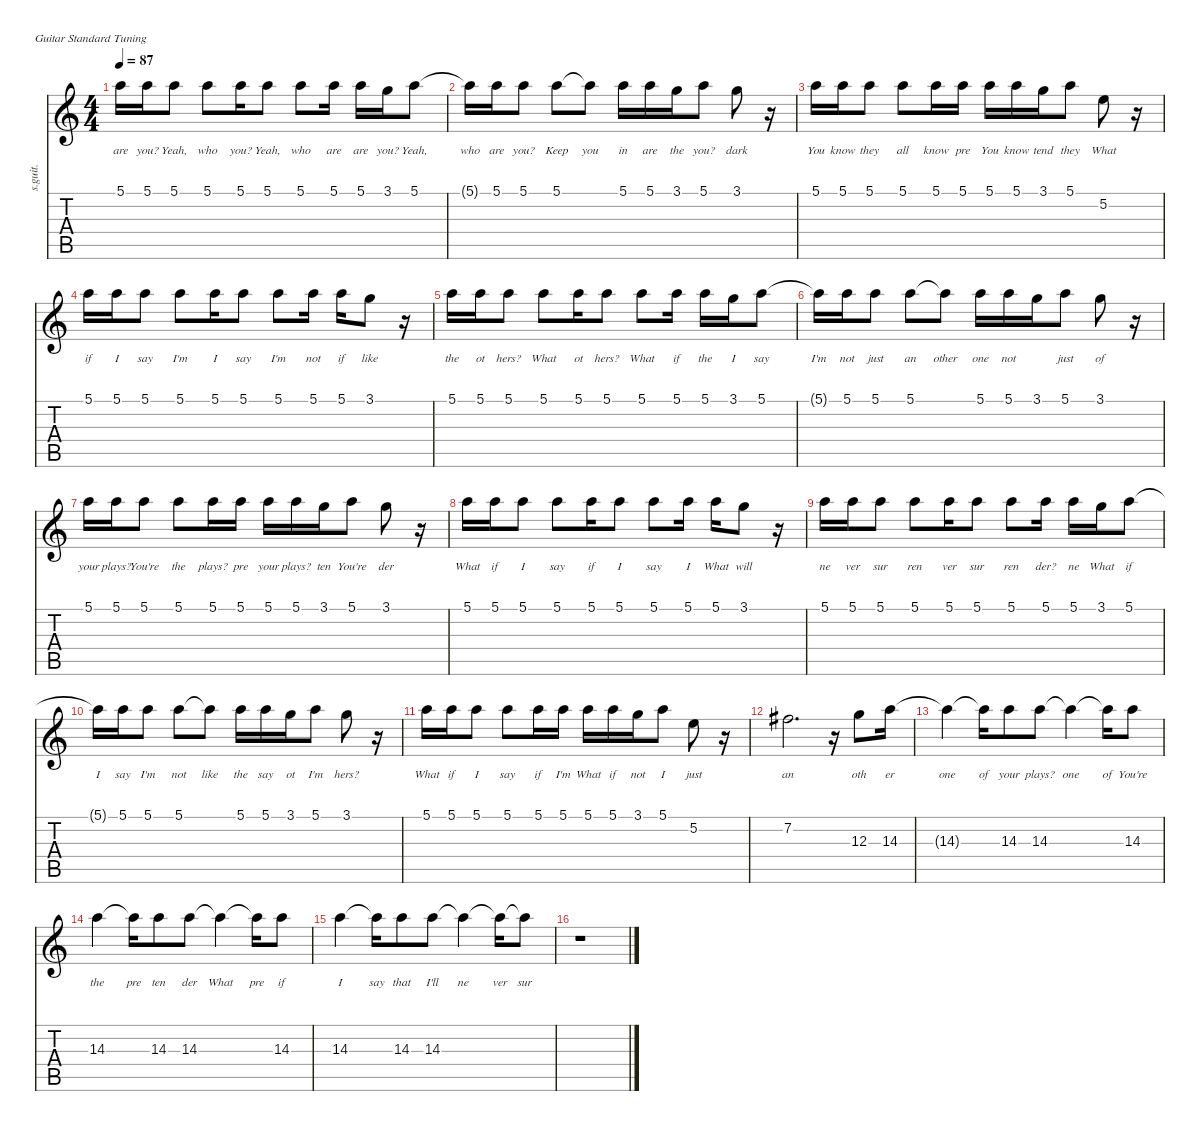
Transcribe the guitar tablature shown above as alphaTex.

\defaultSystemsLayout 4
\hideDynamics
\bracketExtendMode nobrackets
\track ("Dave Grohl (Lead Vocal)" "s.guit.") {instrument clarinet}
\staff {score tabs}
\tuning (E4 B3 G3 D3 A2 E2)
\displaytranspose 12
\ts (4 4)
\tempo 87
\clef g2
\ks c
5.1.16{lyrics (0 "are") lyrics (1 "") lyrics (2 "") lyrics (3 "") lyrics (4 "") dy f} 5.1.16{lyrics (0 "you?") lyrics (1 "") lyrics (2 "") lyrics (3 "") lyrics (4 "")} 5.1.8{lyrics (0 "Yeah,") lyrics (1 "") lyrics (2 "") lyrics (3 "") lyrics (4 "")} 5.1.8{lyrics (0 "who") lyrics (1 "") lyrics (2 "") lyrics (3 "") lyrics (4 "")} 5.1.16{lyrics (0 "you?") lyrics (1 "") lyrics (2 "") lyrics (3 "") lyrics (4 "")} 5.1.8{lyrics (0 "Yeah,") lyrics (1 "") lyrics (2 "") lyrics (3 "") lyrics (4 "")} 5.1.8{lyrics (0 "who") lyrics (1 "") lyrics (2 "") lyrics (3 "") lyrics (4 "")} 5.1.16{lyrics (0 "are") lyrics (1 "") lyrics (2 "") lyrics (3 "") lyrics (4 "")} 5.1.16{lyrics (0 "are") lyrics (1 "") lyrics (2 "") lyrics (3 "") lyrics (4 "")} 3.1.16{lyrics (0 "you?") lyrics (1 "") lyrics (2 "") lyrics (3 "") lyrics (4 "")} 5.1.8{lyrics (0 "Yeah,") lyrics (1 "") lyrics (2 "") lyrics (3 "") lyrics (4 "")} |
5.1{t}.16{lyrics (0 "who") lyrics (1 "") lyrics (2 "") lyrics (3 "") lyrics (4 "")} 5.1.16{lyrics (0 "are") lyrics (1 "") lyrics (2 "") lyrics (3 "") lyrics (4 "")} 5.1.8{lyrics (0 "you?") lyrics (1 "") lyrics (2 "") lyrics (3 "") lyrics (4 "")} 5.1.8{lyrics (0 "Keep") lyrics (1 "") lyrics (2 "") lyrics (3 "") lyrics (4 "")} 5.1{t}.8{lyrics (0 "you") lyrics (1 "") lyrics (2 "") lyrics (3 "") lyrics (4 "")} 5.1.16{lyrics (0 "in") lyrics (1 "") lyrics (2 "") lyrics (3 "") lyrics (4 "")} 5.1.16{lyrics (0 "are") lyrics (1 "") lyrics (2 "") lyrics (3 "") lyrics (4 "")} 3.1.16{lyrics (0 "the") lyrics (1 "") lyrics (2 "") lyrics (3 "") lyrics (4 "")} 5.1.8{lyrics (0 "you?") lyrics (1 "") lyrics (2 "") lyrics (3 "") lyrics (4 "")} 3.1.8{lyrics (0 "dark") lyrics (1 "") lyrics (2 "") lyrics (3 "") lyrics (4 "")} r.16 |
5.1.16{lyrics (0 "You") lyrics (1 "") lyrics (2 "") lyrics (3 "") lyrics (4 "")} 5.1.16{lyrics (0 "know") lyrics (1 "") lyrics (2 "") lyrics (3 "") lyrics (4 "")} 5.1.8{lyrics (0 "they") lyrics (1 "") lyrics (2 "") lyrics (3 "") lyrics (4 "")} 5.1.8{lyrics (0 "all") lyrics (1 "") lyrics (2 "") lyrics (3 "") lyrics (4 "")} 5.1.16{lyrics (0 "know") lyrics (1 "") lyrics (2 "") lyrics (3 "") lyrics (4 "")} 5.1.16{lyrics (0 "pre") lyrics (1 "") lyrics (2 "") lyrics (3 "") lyrics (4 "")} 5.1.16{lyrics (0 "You") lyrics (1 "") lyrics (2 "") lyrics (3 "") lyrics (4 "")} 5.1.16{lyrics (0 "know") lyrics (1 "") lyrics (2 "") lyrics (3 "") lyrics (4 "")} 3.1.16{lyrics (0 "tend") lyrics (1 "") lyrics (2 "") lyrics (3 "") lyrics (4 "")} 5.1.8{lyrics (0 "they") lyrics (1 "") lyrics (2 "") lyrics (3 "") lyrics (4 "")} 5.2.8{lyrics (0 "What") lyrics (1 "") lyrics (2 "") lyrics (3 "") lyrics (4 "")} r.16 |
5.1.16{lyrics (0 "if") lyrics (1 "") lyrics (2 "") lyrics (3 "") lyrics (4 "")} 5.1.16{lyrics (0 "I") lyrics (1 "") lyrics (2 "") lyrics (3 "") lyrics (4 "")} 5.1.8{lyrics (0 "say") lyrics (1 "") lyrics (2 "") lyrics (3 "") lyrics (4 "")} 5.1.8{lyrics (0 "I'm") lyrics (1 "") lyrics (2 "") lyrics (3 "") lyrics (4 "")} 5.1.16{lyrics (0 "I") lyrics (1 "") lyrics (2 "") lyrics (3 "") lyrics (4 "")} 5.1.8{lyrics (0 "say") lyrics (1 "") lyrics (2 "") lyrics (3 "") lyrics (4 "")} 5.1.8{lyrics (0 "I'm") lyrics (1 "") lyrics (2 "") lyrics (3 "") lyrics (4 "")} 5.1.16{lyrics (0 "not") lyrics (1 "") lyrics (2 "") lyrics (3 "") lyrics (4 "")} 5.1.16{lyrics (0 "if") lyrics (1 "") lyrics (2 "") lyrics (3 "") lyrics (4 "")} 3.1.8{lyrics (0 "like") lyrics (1 "") lyrics (2 "") lyrics (3 "") lyrics (4 "")} r.16 |
5.1.16{lyrics (0 "the") lyrics (1 "") lyrics (2 "") lyrics (3 "") lyrics (4 "")} 5.1.16{lyrics (0 "ot") lyrics (1 "") lyrics (2 "") lyrics (3 "") lyrics (4 "")} 5.1.8{lyrics (0 "hers?") lyrics (1 "") lyrics (2 "") lyrics (3 "") lyrics (4 "")} 5.1.8{lyrics (0 "What") lyrics (1 "") lyrics (2 "") lyrics (3 "") lyrics (4 "")} 5.1.16{lyrics (0 "ot") lyrics (1 "") lyrics (2 "") lyrics (3 "") lyrics (4 "")} 5.1.8{lyrics (0 "hers?") lyrics (1 "") lyrics (2 "") lyrics (3 "") lyrics (4 "")} 5.1.8{lyrics (0 "What") lyrics (1 "") lyrics (2 "") lyrics (3 "") lyrics (4 "")} 5.1.16{lyrics (0 "if") lyrics (1 "") lyrics (2 "") lyrics (3 "") lyrics (4 "")} 5.1.16{lyrics (0 "the") lyrics (1 "") lyrics (2 "") lyrics (3 "") lyrics (4 "")} 3.1.16{lyrics (0 "I") lyrics (1 "") lyrics (2 "") lyrics (3 "") lyrics (4 "")} 5.1.8{lyrics (0 "say") lyrics (1 "") lyrics (2 "") lyrics (3 "") lyrics (4 "")} |
5.1{t}.16{lyrics (0 "I'm") lyrics (1 "") lyrics (2 "") lyrics (3 "") lyrics (4 "")} 5.1.16{lyrics (0 "not") lyrics (1 "") lyrics (2 "") lyrics (3 "") lyrics (4 "")} 5.1.8{lyrics (0 "just") lyrics (1 "") lyrics (2 "") lyrics (3 "") lyrics (4 "")} 5.1.8{lyrics (0 "an") lyrics (1 "") lyrics (2 "") lyrics (3 "") lyrics (4 "")} 5.1{t}.8{lyrics (0 "other") lyrics (1 "") lyrics (2 "") lyrics (3 "") lyrics (4 "")} 5.1.16{lyrics (0 "one") lyrics (1 "") lyrics (2 "") lyrics (3 "") lyrics (4 "")} 5.1.16{lyrics (0 "not") lyrics (1 "") lyrics (2 "") lyrics (3 "") lyrics (4 "")} 3.1.16{lyrics (0 "") lyrics (1 "") lyrics (2 "") lyrics (3 "") lyrics (4 "")} 5.1.8{lyrics (0 "just") lyrics (1 "") lyrics (2 "") lyrics (3 "") lyrics (4 "")} 3.1.8{lyrics (0 "of") lyrics (1 "") lyrics (2 "") lyrics (3 "") lyrics (4 "")} r.16 |
5.1.16{lyrics (0 "your") lyrics (1 "") lyrics (2 "") lyrics (3 "") lyrics (4 "")} 5.1.16{lyrics (0 "plays?") lyrics (1 "") lyrics (2 "") lyrics (3 "") lyrics (4 "")} 5.1.8{lyrics (0 "You're") lyrics (1 "") lyrics (2 "") lyrics (3 "") lyrics (4 "")} 5.1.8{lyrics (0 "the") lyrics (1 "") lyrics (2 "") lyrics (3 "") lyrics (4 "")} 5.1.16{lyrics (0 "plays?") lyrics (1 "") lyrics (2 "") lyrics (3 "") lyrics (4 "")} 5.1.16{lyrics (0 "pre") lyrics (1 "") lyrics (2 "") lyrics (3 "") lyrics (4 "")} 5.1.16{lyrics (0 "your") lyrics (1 "") lyrics (2 "") lyrics (3 "") lyrics (4 "")} 5.1.16{lyrics (0 "plays?") lyrics (1 "") lyrics (2 "") lyrics (3 "") lyrics (4 "")} 3.1.16{lyrics (0 "ten") lyrics (1 "") lyrics (2 "") lyrics (3 "") lyrics (4 "")} 5.1.8{lyrics (0 "You're") lyrics (1 "") lyrics (2 "") lyrics (3 "") lyrics (4 "")} 3.1.8{lyrics (0 "der") lyrics (1 "") lyrics (2 "") lyrics (3 "") lyrics (4 "")} r.16 |
5.1.16{lyrics (0 "What") lyrics (1 "") lyrics (2 "") lyrics (3 "") lyrics (4 "")} 5.1.16{lyrics (0 "if") lyrics (1 "") lyrics (2 "") lyrics (3 "") lyrics (4 "")} 5.1.8{lyrics (0 "I") lyrics (1 "") lyrics (2 "") lyrics (3 "") lyrics (4 "")} 5.1.8{lyrics (0 "say") lyrics (1 "") lyrics (2 "") lyrics (3 "") lyrics (4 "")} 5.1.16{lyrics (0 "if") lyrics (1 "") lyrics (2 "") lyrics (3 "") lyrics (4 "")} 5.1.8{lyrics (0 "I") lyrics (1 "") lyrics (2 "") lyrics (3 "") lyrics (4 "")} 5.1.8{lyrics (0 "say") lyrics (1 "") lyrics (2 "") lyrics (3 "") lyrics (4 "")} 5.1.16{lyrics (0 "I") lyrics (1 "") lyrics (2 "") lyrics (3 "") lyrics (4 "")} 5.1.16{lyrics (0 "What") lyrics (1 "") lyrics (2 "") lyrics (3 "") lyrics (4 "")} 3.1.8{lyrics (0 "will") lyrics (1 "") lyrics (2 "") lyrics (3 "") lyrics (4 "")} r.16 |
5.1.16{lyrics (0 "ne") lyrics (1 "") lyrics (2 "") lyrics (3 "") lyrics (4 "")} 5.1.16{lyrics (0 "ver") lyrics (1 "") lyrics (2 "") lyrics (3 "") lyrics (4 "")} 5.1.8{lyrics (0 "sur") lyrics (1 "") lyrics (2 "") lyrics (3 "") lyrics (4 "")} 5.1.8{lyrics (0 "ren") lyrics (1 "") lyrics (2 "") lyrics (3 "") lyrics (4 "")} 5.1.16{lyrics (0 "ver") lyrics (1 "") lyrics (2 "") lyrics (3 "") lyrics (4 "")} 5.1.8{lyrics (0 "sur") lyrics (1 "") lyrics (2 "") lyrics (3 "") lyrics (4 "")} 5.1.8{lyrics (0 "ren") lyrics (1 "") lyrics (2 "") lyrics (3 "") lyrics (4 "")} 5.1.16{lyrics (0 "der?") lyrics (1 "") lyrics (2 "") lyrics (3 "") lyrics (4 "")} 5.1.16{lyrics (0 "ne") lyrics (1 "") lyrics (2 "") lyrics (3 "") lyrics (4 "")} 3.1.16{lyrics (0 "What") lyrics (1 "") lyrics (2 "") lyrics (3 "") lyrics (4 "")} 5.1.8{lyrics (0 "if") lyrics (1 "") lyrics (2 "") lyrics (3 "") lyrics (4 "")} |
5.1{t}.16{lyrics (0 "I") lyrics (1 "") lyrics (2 "") lyrics (3 "") lyrics (4 "")} 5.1.16{lyrics (0 "say") lyrics (1 "") lyrics (2 "") lyrics (3 "") lyrics (4 "")} 5.1.8{lyrics (0 "I'm") lyrics (1 "") lyrics (2 "") lyrics (3 "") lyrics (4 "")} 5.1.8{lyrics (0 "not") lyrics (1 "") lyrics (2 "") lyrics (3 "") lyrics (4 "")} 5.1{t}.8{lyrics (0 "like") lyrics (1 "") lyrics (2 "") lyrics (3 "") lyrics (4 "")} 5.1.16{lyrics (0 "the") lyrics (1 "") lyrics (2 "") lyrics (3 "") lyrics (4 "")} 5.1.16{lyrics (0 "say") lyrics (1 "") lyrics (2 "") lyrics (3 "") lyrics (4 "")} 3.1.16{lyrics (0 "ot") lyrics (1 "") lyrics (2 "") lyrics (3 "") lyrics (4 "")} 5.1.8{lyrics (0 "I'm") lyrics (1 "") lyrics (2 "") lyrics (3 "") lyrics (4 "")} 3.1.8{lyrics (0 "hers?") lyrics (1 "") lyrics (2 "") lyrics (3 "") lyrics (4 "")} r.16 |
5.1.16{lyrics (0 "What") lyrics (1 "") lyrics (2 "") lyrics (3 "") lyrics (4 "")} 5.1.16{lyrics (0 "if") lyrics (1 "") lyrics (2 "") lyrics (3 "") lyrics (4 "")} 5.1.8{lyrics (0 "I") lyrics (1 "") lyrics (2 "") lyrics (3 "") lyrics (4 "")} 5.1.8{lyrics (0 "say") lyrics (1 "") lyrics (2 "") lyrics (3 "") lyrics (4 "")} 5.1.16{lyrics (0 "if") lyrics (1 "") lyrics (2 "") lyrics (3 "") lyrics (4 "")} 5.1.16{lyrics (0 "I'm") lyrics (1 "") lyrics (2 "") lyrics (3 "") lyrics (4 "")} 5.1.16{lyrics (0 "What") lyrics (1 "") lyrics (2 "") lyrics (3 "") lyrics (4 "")} 5.1.16{lyrics (0 "if") lyrics (1 "") lyrics (2 "") lyrics (3 "") lyrics (4 "")} 3.1.16{lyrics (0 "not") lyrics (1 "") lyrics (2 "") lyrics (3 "") lyrics (4 "")} 5.1.8{lyrics (0 "I") lyrics (1 "") lyrics (2 "") lyrics (3 "") lyrics (4 "")} 5.2.8{lyrics (0 "just") lyrics (1 "") lyrics (2 "") lyrics (3 "") lyrics (4 "")} r.16 |
7.2{acc #}.2{d lyrics (0 "an") lyrics (1 "") lyrics (2 "") lyrics (3 "") lyrics (4 "")} r.16 12.3.8{lyrics (0 "oth") lyrics (1 "") lyrics (2 "") lyrics (3 "") lyrics (4 "")} 14.3.16{lyrics (0 "er") lyrics (1 "") lyrics (2 "") lyrics (3 "") lyrics (4 "")} |
14.3{t}.4{lyrics (0 "one") lyrics (1 "") lyrics (2 "") lyrics (3 "") lyrics (4 "")} 14.3{t}.16{lyrics (0 "of") lyrics (1 "") lyrics (2 "") lyrics (3 "") lyrics (4 "")} 14.3.8{lyrics (0 "your") lyrics (1 "") lyrics (2 "") lyrics (3 "") lyrics (4 "")} 14.3.8{lyrics (0 "plays?") lyrics (1 "") lyrics (2 "") lyrics (3 "") lyrics (4 "")} 14.3{t}.4{lyrics (0 "one") lyrics (1 "") lyrics (2 "") lyrics (3 "") lyrics (4 "")} 14.3{t}.16{lyrics (0 "of") lyrics (1 "") lyrics (2 "") lyrics (3 "") lyrics (4 "")} 14.3.8{lyrics (0 "You're") lyrics (1 "") lyrics (2 "") lyrics (3 "") lyrics (4 "")} |
14.3.4{lyrics (0 "the") lyrics (1 "") lyrics (2 "") lyrics (3 "") lyrics (4 "")} 14.3{t}.16{lyrics (0 "pre") lyrics (1 "") lyrics (2 "") lyrics (3 "") lyrics (4 "")} 14.3.8{lyrics (0 "ten") lyrics (1 "") lyrics (2 "") lyrics (3 "") lyrics (4 "")} 14.3.8{lyrics (0 "der") lyrics (1 "") lyrics (2 "") lyrics (3 "") lyrics (4 "")} 14.3{t}.4{lyrics (0 "What") lyrics (1 "") lyrics (2 "") lyrics (3 "") lyrics (4 "")} 14.3{t}.16{lyrics (0 "pre") lyrics (1 "") lyrics (2 "") lyrics (3 "") lyrics (4 "")} 14.3.8{lyrics (0 "if") lyrics (1 "") lyrics (2 "") lyrics (3 "") lyrics (4 "")} |
14.3.4{lyrics (0 "I") lyrics (1 "") lyrics (2 "") lyrics (3 "") lyrics (4 "")} 14.3{t}.16{lyrics (0 "say") lyrics (1 "") lyrics (2 "") lyrics (3 "") lyrics (4 "")} 14.3.8{lyrics (0 "that") lyrics (1 "") lyrics (2 "") lyrics (3 "") lyrics (4 "")} 14.3.8{lyrics (0 "I'll") lyrics (1 "") lyrics (2 "") lyrics (3 "") lyrics (4 "")} 14.3{t}.4{lyrics (0 "ne") lyrics (1 "") lyrics (2 "") lyrics (3 "") lyrics (4 "")} 14.3{t}.16{lyrics (0 "ver") lyrics (1 "") lyrics (2 "") lyrics (3 "") lyrics (4 "")} 14.3{t}.8{lyrics (0 "sur") lyrics (1 "") lyrics (2 "") lyrics (3 "") lyrics (4 "")} |
r.1
